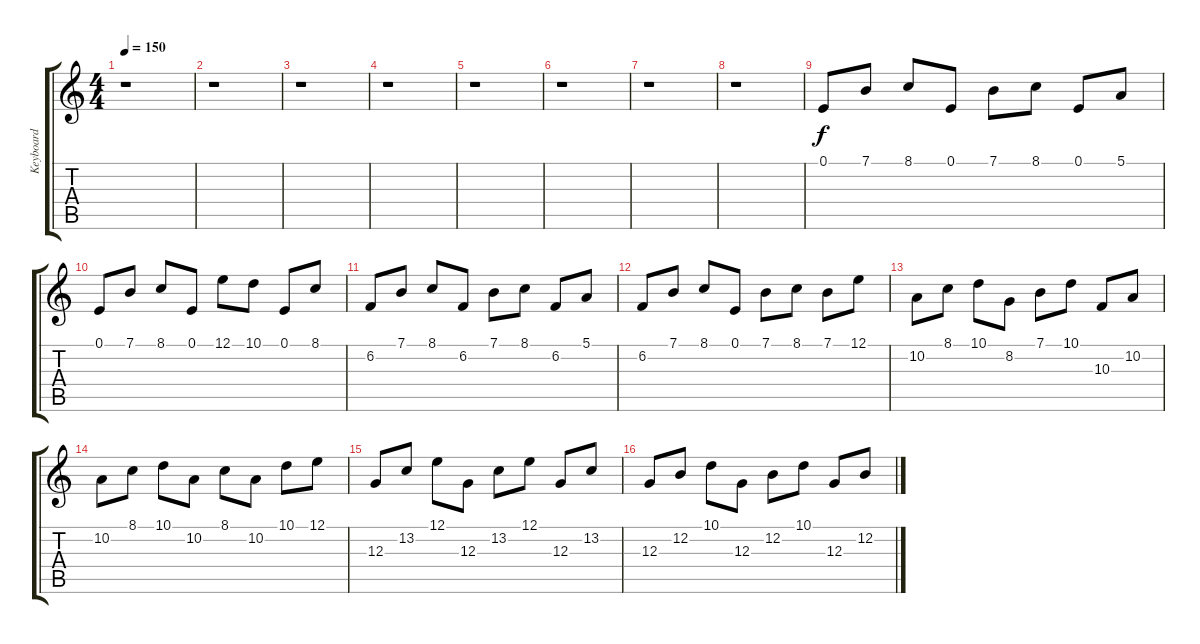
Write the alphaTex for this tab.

\track ("Keyboard" "Keyboard") {instrument fx5brightness}
\staff {score tabs}
\tuning (E4 B3 G3 D3 A2 E2) {hide}
\ts (4 4)
\tempo 150
\clef g2
\ks c
r.1{dy mf} |
r.1 |
r.1 |
r.1 |
r.1 |
r.1 |
r.1 |
r.1 |
0.1.8{dy f} 7.1.8 8.1.8 0.1.8 7.1.8 8.1.8 0.1.8 5.1.8 |
0.1.8 7.1.8 8.1.8 0.1.8 12.1.8 10.1.8 0.1.8 8.1.8 |
6.2.8 7.1.8 8.1.8 6.2.8 7.1.8 8.1.8 6.2.8 5.1.8 |
6.2.8 7.1.8 8.1.8 0.1.8 7.1.8 8.1.8 7.1.8 12.1.8 |
10.2.8 8.1.8 10.1.8 8.2.8 7.1.8 10.1.8 10.3.8 10.2.8 |
10.2.8 8.1.8 10.1.8 10.2.8 8.1.8 10.2.8 10.1.8 12.1.8 |
12.3.8 13.2.8 12.1.8 12.3.8 13.2.8 12.1.8 12.3.8 13.2.8 |
12.3.8 12.2.8 10.1.8 12.3.8 12.2.8 10.1.8 12.3.8 12.2.8
